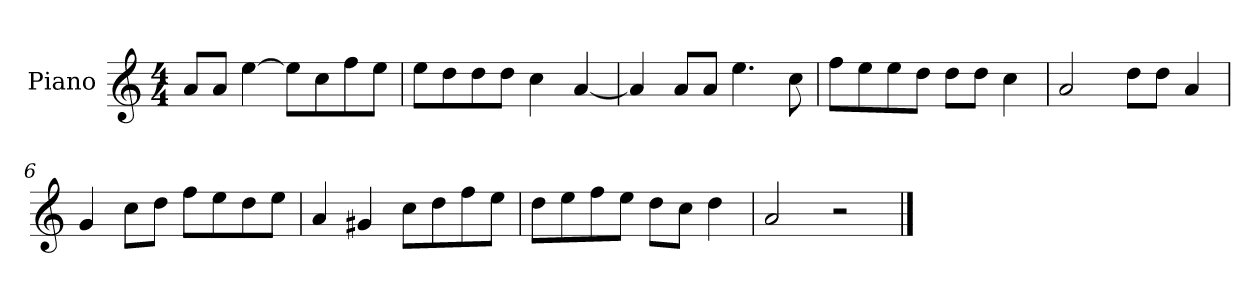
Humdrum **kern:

**kern
*part1
*staff1
*I"Piano
*I'P-no
*clefG2
*k[]
*M4/4
*MM90
=1
8a/L
8a/J
[4ee\
8ee\L]
8cc\
8ff\
8ee\J
=2
8ee\L
8dd\
8dd\
8dd\J
4cc\
[4a/
=3
4a/]
8a/L
8a/J
4.ee\
8cc\
=4
8ff\L
8ee\
8ee\
8dd\J
8dd\L
8dd\J
4cc\
=5
2a/
8dd\L
8dd\J
4a/
=6
4g/
8cc\L
8dd\J
8ff\L
8ee\
8dd\
8ee\J
!!LO:LB:g=z
=7
4a/
4g#X/
8cc\L
8dd\
8ff\
8ee\J
=8
8dd\L
8ee\
8ff\
8ee\J
8dd\L
8cc\J
4dd\
=9
2a/
2r
==
*-
